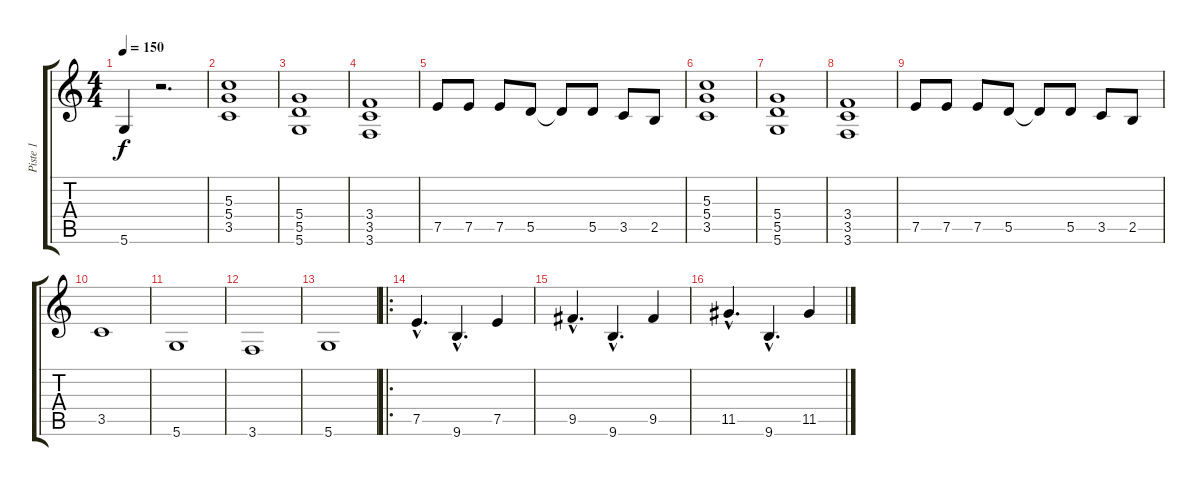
\track ("Piste 1" "Piste 1") {instrument distortionguitar}
\staff {score tabs}
\tuning (E4 B3 G3 D3 A2 D2) {hide}
\ts (4 4)
\tempo 150
\clef g2
\ks c
5.6.4{dy f instrument electricguitarmuted} r.2{d} |
(5.3 5.4 3.5).1{instrument distortionguitar} |
(5.4 5.5 5.6).1 |
(3.4 3.5 3.6).1 |
7.5.8 7.5.8 7.5.8 5.5.8 5.5{t}.8 5.5.8 3.5.8 2.5.8 |
(5.3 5.4 3.5).1 |
(5.4 5.5 5.6).1 |
(3.4 3.5 3.6).1 |
7.5.8 7.5.8 7.5.8 5.5.8 5.5{t}.8 5.5.8 3.5.8 2.5.8 |
3.5.1 |
5.6.1 |
3.6.1 |
5.6.1 |
\ro
7.5{hac}.4{d} 9.6{hac}.4{d} 7.5.4 |
9.5{hac}.4{d} 9.6{hac}.4{d} 9.5.4 |
11.5{hac}.4{d} 9.6{hac}.4{d} 11.5.4
